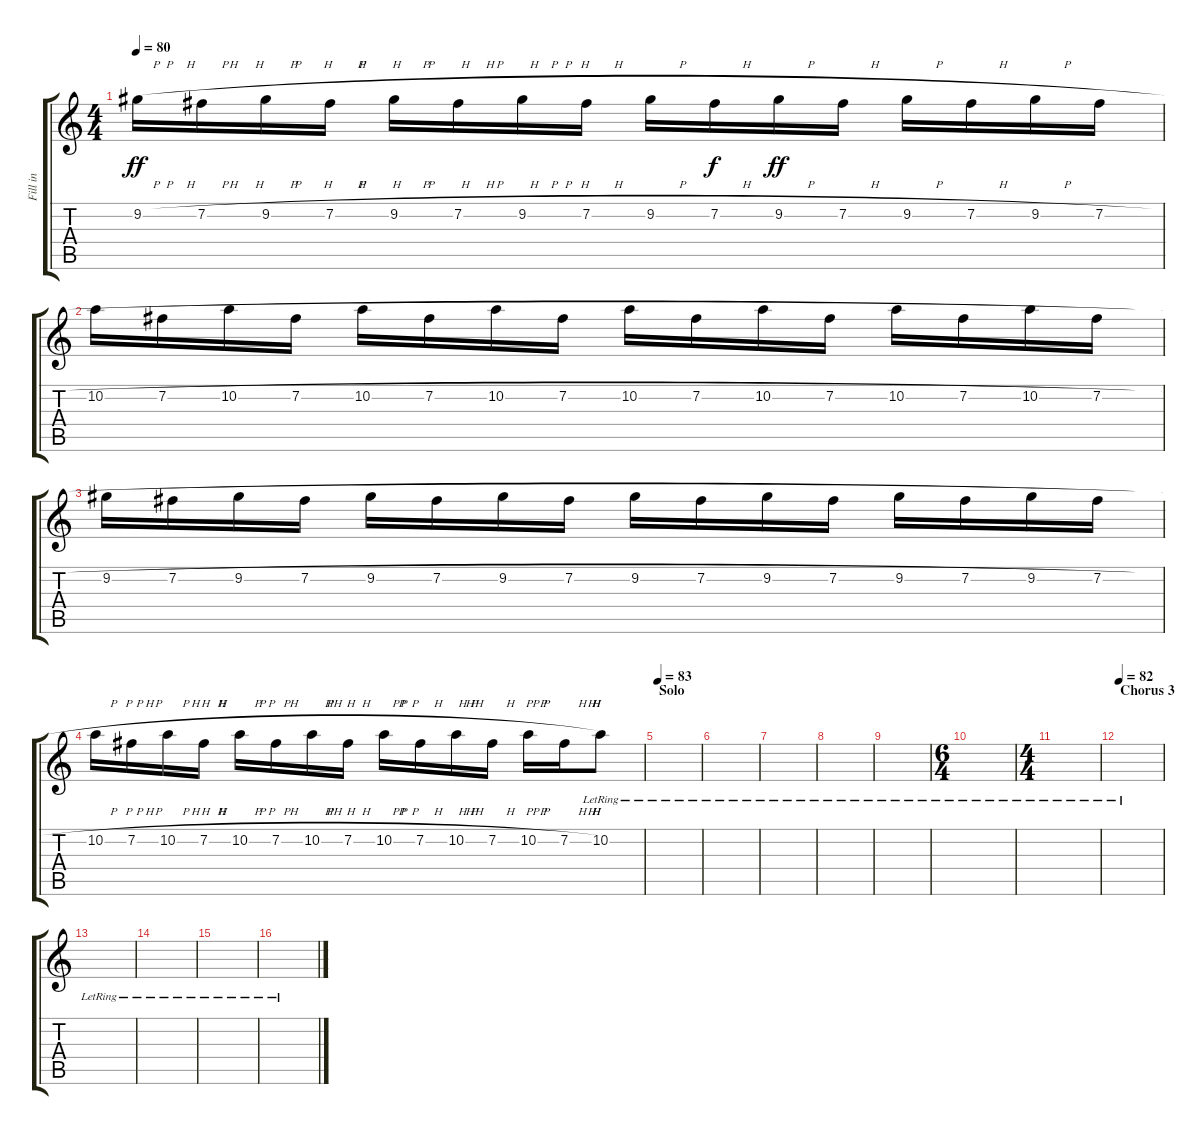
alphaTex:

\track ("Fill in" "Fill in") {instrument distortionguitar}
\staff {score tabs}
\tuning (E4 B3 G3 D3 A2 E2) {hide}
\ts (4 4)
\section ("" "")
\tempo 80
\clef g2
\ks c
9.2{h}.16{dy ff balance 6} 7.2{h}.16 9.2{h}.16 7.2{h}.16 9.2{h}.16 7.2{h}.16 9.2{h}.16 7.2{h}.16 9.2{h}.16 7.2{h}.16{dy f} 9.2{h}.16{dy ff} 7.2{h}.16 9.2{h}.16 7.2{h}.16 9.2{h}.16 7.2{h}.16 |
10.2{h}.16 7.2{h}.16 10.2{h}.16 7.2{h}.16 10.2{h}.16 7.2{h}.16 10.2{h}.16 7.2{h}.16 10.2{h}.16 7.2{h}.16 10.2{h}.16 7.2{h}.16 10.2{h}.16 7.2{h}.16 10.2{h}.16 7.2{h}.16 |
9.2{h}.16 7.2{h}.16 9.2{h}.16 7.2{h}.16 9.2{h}.16 7.2{h}.16 9.2{h}.16 7.2{h}.16 9.2{h}.16 7.2{h}.16 9.2{h}.16 7.2{h}.16 9.2{h}.16 7.2{h}.16 9.2{h}.16 7.2{h}.16 |
10.2{h}.16 7.2{h}.16 10.2{h}.16 7.2{h}.16 10.2{h}.16 7.2{h}.16 10.2{h}.16 7.2{h}.16 10.2{h}.16 7.2{h}.16 10.2{h}.16 7.2{h}.16 10.2{h}.16 7.2{h}.16 10.2{lr}.8 |
\section ("" "Solo")
\tempo 83
|
|
|
|
\section ("" "")
|
\ts (6 4)
|
\ts (4 4)
|
\section ("" "Chorus 3")
\tempo 82
|
|
|
|
\section ("" "")
